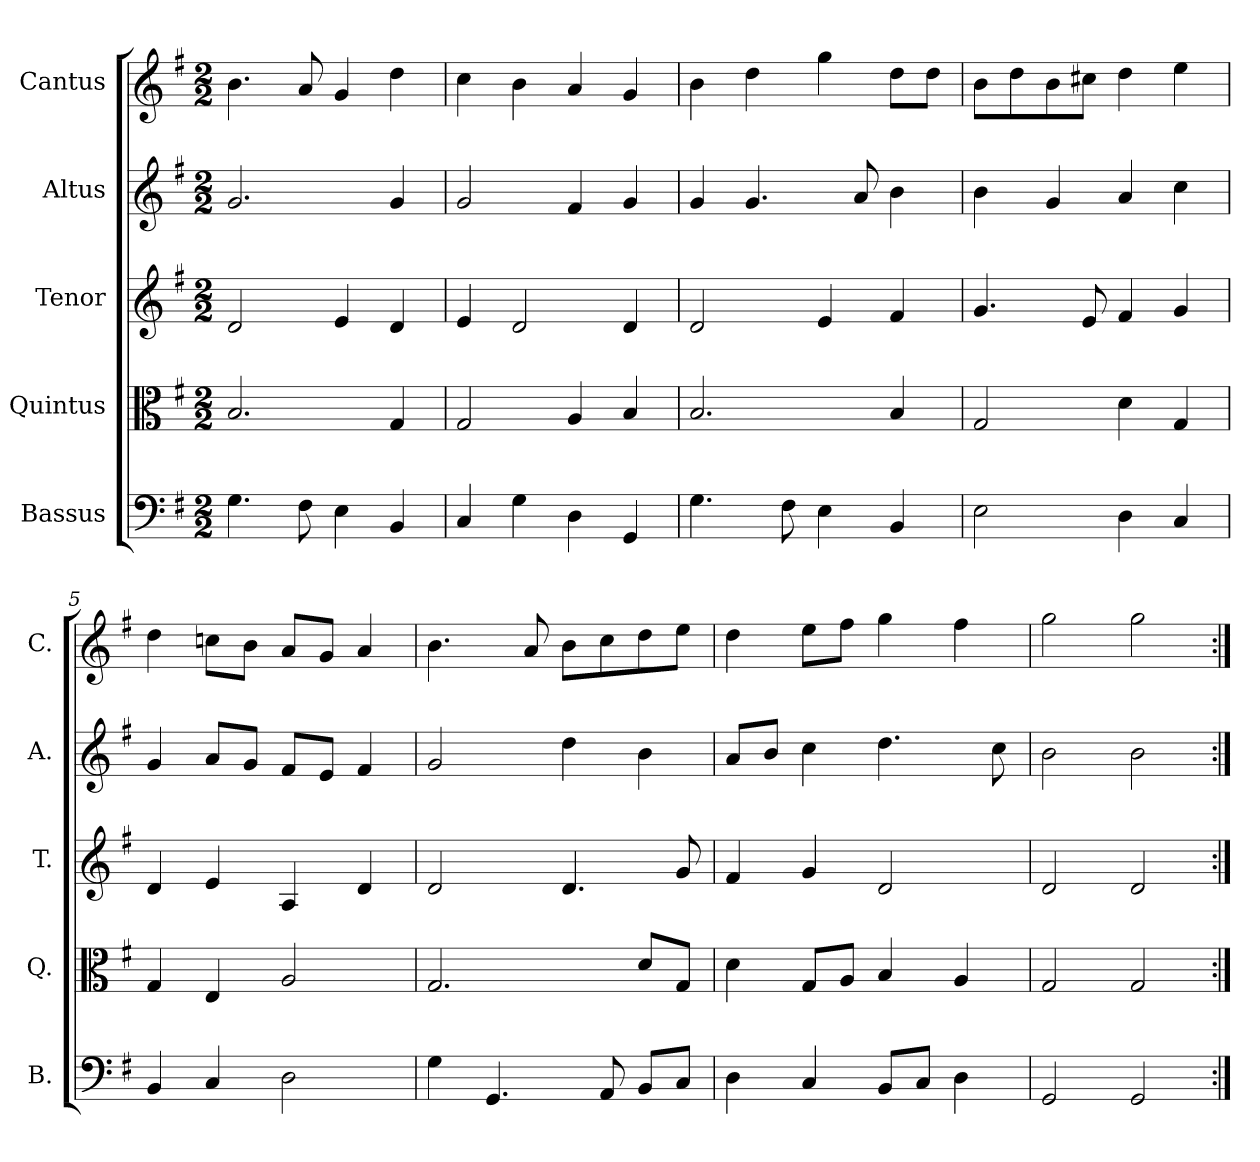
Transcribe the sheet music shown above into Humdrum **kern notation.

**kern	**kern	**kern	**kern	**kern
*part5	*part4	*part3	*part2	*part1
*staff5	*staff4	*staff3	*staff2	*staff1
*I"Bassus	*I"Quintus	*I"Tenor	*I"Altus	*I"Cantus
*I'B.	*I'Q.	*I'T.	*I'A.	*I'C.
*clefF4	*clefC3	*clefG2	*clefG2	*clefG2
*k[f#]	*k[f#]	*k[f#]	*k[f#]	*k[f#]
*G:	*G:	*G:	*G:	*G:
*M2/2	*M2/2	*M2/2	*M2/2	*M2/2
=1	=1	=1	=1	=1
4.G\	2.B/	2d/	2.g/	4.b\
8F#\	.	.	.	8a/
4E\	.	4e/	.	4g/
4BB/	4G/	4d/	4g/	4dd\
=2	=2	=2	=2	=2
4C/	2G/	4e/	2g/	4cc\
4G\	.	2d/	.	4b\
4D\	4A/	.	4f#/	4a/
4GG/	4B/	4d/	4g/	4g/
=3	=3	=3	=3	=3
4.G\	2.B/	2d/	4g/	4b\
.	.	.	4.g/	4dd\
8F#\	.	.	.	.
4E\	.	4e/	.	4gg\
.	.	.	8a/	.
4BB/	4B/	4f#/	4b\	8dd\L
.	.	.	.	8dd\J
=4	=4	=4	=4	=4
2E\	2G/	4.g/	4b\	8b\L
.	.	.	.	8dd\
.	.	.	4g/	8b\
.	.	8e/	.	8cc#X\J
4D\	4d\	4f#/	4a/	4dd\
4C/	4G/	4g/	4cc\	4ee\
=5	=5	=5	=5	=5
4BB/	4G/	4d/	4g/	4dd\
4C/	4E/	4e/	8a/L	8ccn\L
.	.	.	8g/J	8b\J
2D\	2A/	4A/	8f#/L	8a/L
.	.	.	8e/J	8g/J
.	.	4d/	4f#/	4a/
=6	=6	=6	=6	=6
4G\	2.G/	2d/	2g/	4.b\
4.GG/	.	.	.	.
.	.	.	.	8a/
.	.	4.d/	4dd\	8b\L
8AA/	.	.	.	8cc\
8BB/L	8d/L	.	4b\	8dd\
8C/J	8G/J	8g/	.	8ee\J
=7	=7	=7	=7	=7
4D\	4d\	4f#/	8a/L	4dd\
.	.	.	8b/J	.
4C/	8G/L	4g/	4cc\	8ee\L
.	8A/J	.	.	8ff#\J
8BB/L	4B/	2d/	4.dd\	4gg\
8C/J	.	.	.	.
4D\	4A/	.	.	4ff#\
.	.	.	8cc\	.
=8	=8	=8	=8	=8
2GG/	2G/	2d/	2b\	2gg\
2GG/	2G/	2d/	2b\	2gg\
=:|!	=:|!	=:|!	=:|!	=:|!
*-	*-	*-	*-	*-
